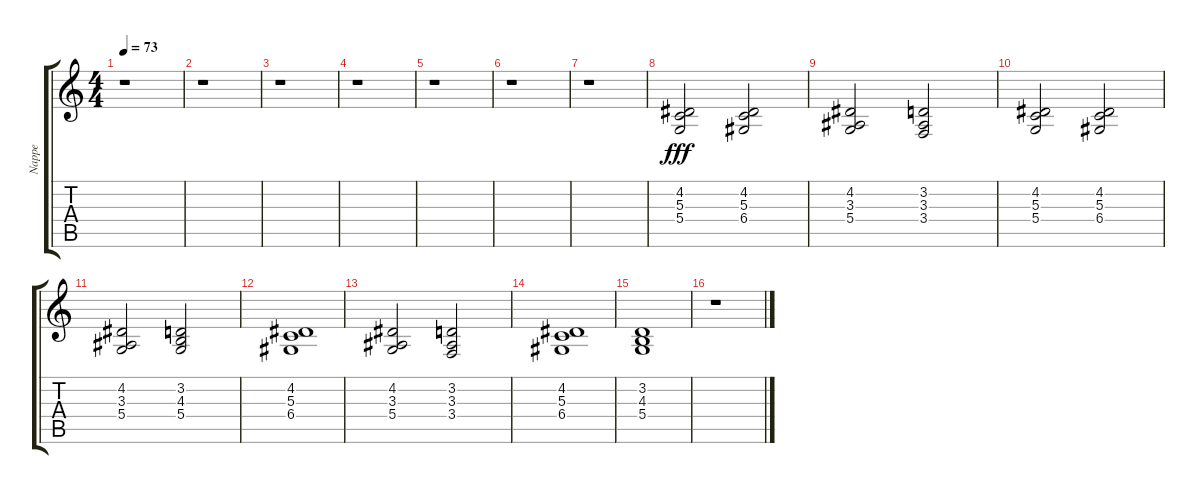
\track ("Nappe" "Nappe") {instrument tremolostrings}
\staff {score tabs}
\tuning (E4 B3 G3 D3 A2 E2) {hide}
\ts (4 4)
\tempo 73
\clef g2
\ks c
r.1{dy fff} |
r.1 |
r.1 |
r.1 |
r.1 |
r.1 |
r.1 |
(4.2 5.3 5.4).2 (4.2 5.3 6.4).2 |
(4.2 3.3 5.4).2 (3.2 3.3 3.4).2 |
(4.2 5.3 5.4).2 (4.2 5.3 6.4).2 |
(4.2 3.3 5.4).2 (3.2 4.3 5.4).2 |
(4.2 5.3 6.4).1 |
(4.2 3.3 5.4).2 (3.2 3.3 3.4).2 |
(4.2 5.3 6.4).1 |
(3.2 4.3 5.4).1 |
r.1
